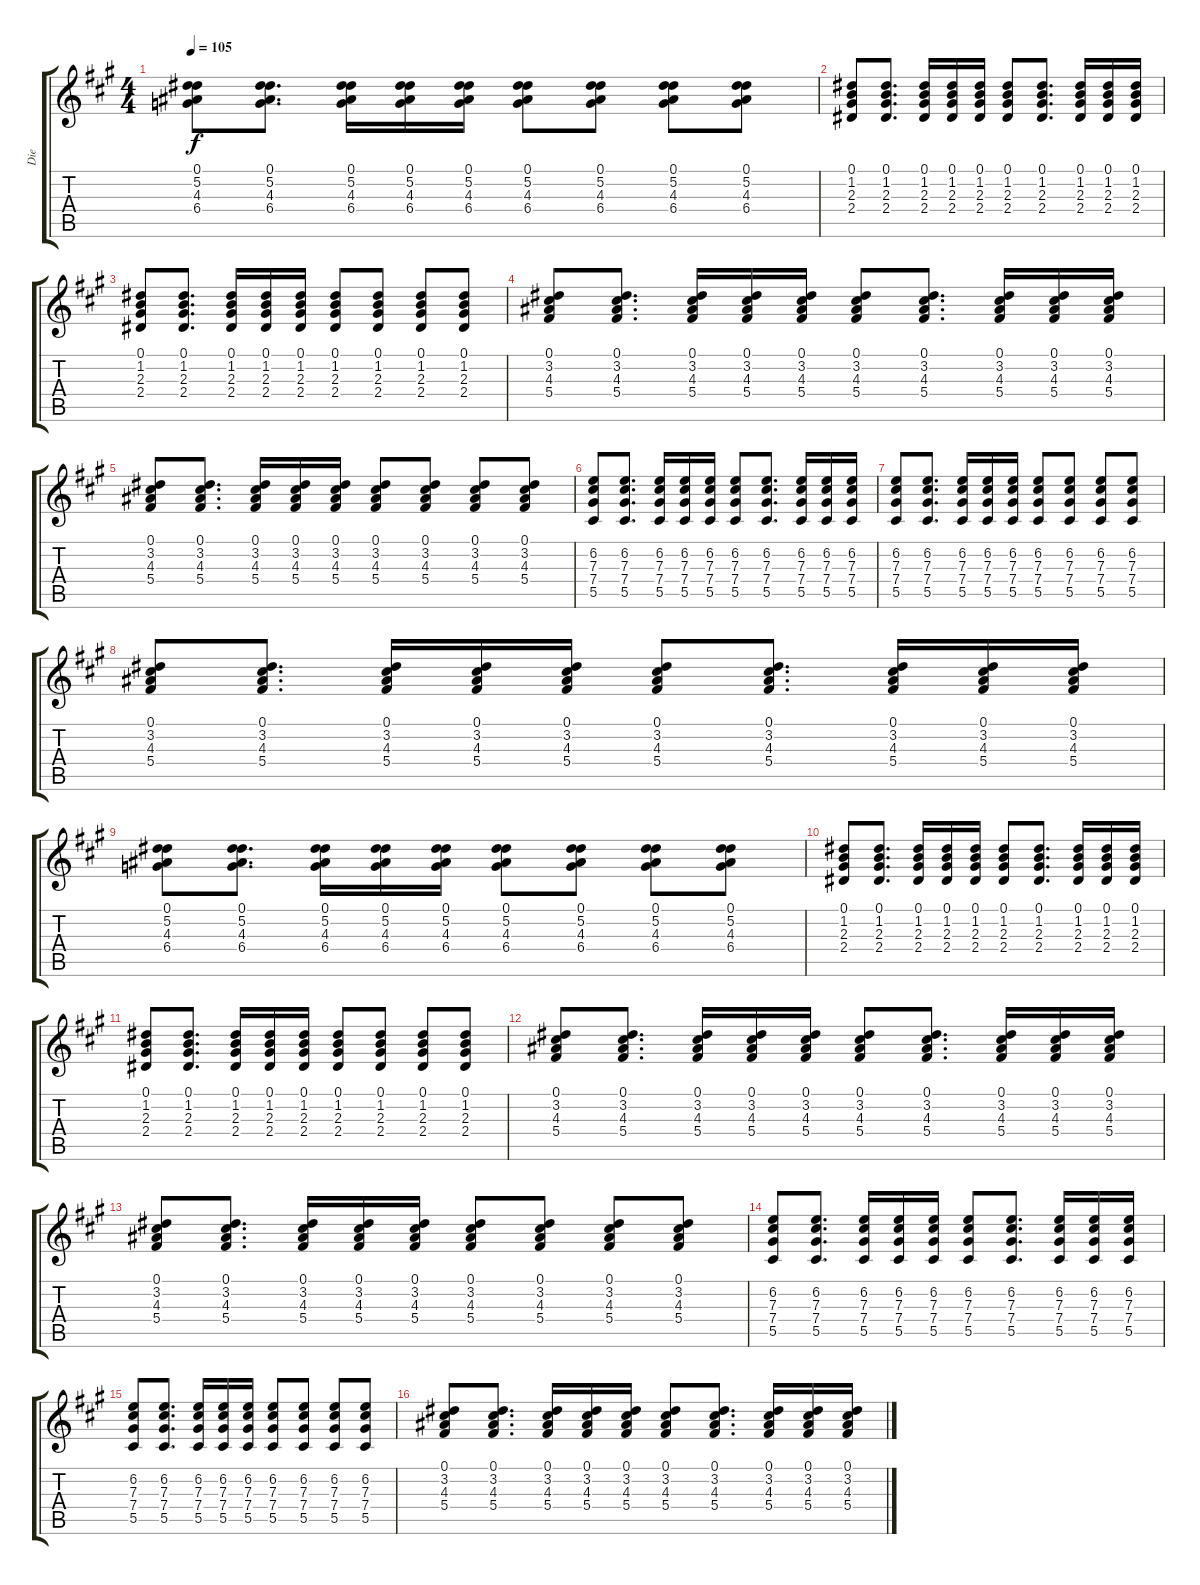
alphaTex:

\track ("Die" "Die") {instrument acousticguitarsteel}
\staff {score tabs}
\tuning (Eb4 Bb3 Gb3 Db3 Ab2 Db2) {hide}
\ts (4 4)
\tempo 105
\clef g2
\ks f#minor
(0.1 5.2 4.3 6.4).8{dy f} (0.1 5.2 4.3 6.4).8{d} (0.1 5.2 4.3 6.4).16 (0.1 5.2 4.3 6.4).16 (0.1 5.2 4.3 6.4).16 (0.1 5.2 4.3 6.4).8 (0.1 5.2 4.3 6.4).8 (0.1 5.2 4.3 6.4).8 (0.1 5.2 4.3 6.4).8 |
(0.1 1.2 2.3 2.4).8 (0.1 1.2 2.3 2.4).8{d} (0.1 1.2 2.3 2.4).16 (0.1 1.2 2.3 2.4).16 (0.1 1.2 2.3 2.4).16 (0.1 1.2 2.3 2.4).8 (0.1 1.2 2.3 2.4).8{d} (0.1 1.2 2.3 2.4).16 (0.1 1.2 2.3 2.4).16 (0.1 1.2 2.3 2.4).16 |
(0.1 1.2 2.3 2.4).8{volume 4} (0.1 1.2 2.3 2.4).8{d} (0.1 1.2 2.3 2.4).16 (0.1 1.2 2.3 2.4).16 (0.1 1.2 2.3 2.4).16 (0.1 1.2 2.3 2.4).8 (0.1 1.2 2.3 2.4).8 (0.1 1.2 2.3 2.4).8 (0.1 1.2 2.3 2.4).8 |
(0.1 3.2 4.3 5.4).8 (0.1 3.2 4.3 5.4).8{d} (0.1 3.2 4.3 5.4).16 (0.1 3.2 4.3 5.4).16 (0.1 3.2 4.3 5.4).16 (0.1 3.2 4.3 5.4).8 (0.1 3.2 4.3 5.4).8{d} (0.1 3.2 4.3 5.4).16 (0.1 3.2 4.3 5.4).16 (0.1 3.2 4.3 5.4).16 |
(0.1 3.2 4.3 5.4).8 (0.1 3.2 4.3 5.4).8{d} (0.1 3.2 4.3 5.4).16 (0.1 3.2 4.3 5.4).16 (0.1 3.2 4.3 5.4).16 (0.1 3.2 4.3 5.4).8 (0.1 3.2 4.3 5.4).8 (0.1 3.2 4.3 5.4).8 (0.1 3.2 4.3 5.4).8 |
(6.2 7.3 7.4 5.5).8 (6.2 7.3 7.4 5.5).8{d} (6.2 7.3 7.4 5.5).16 (6.2 7.3 7.4 5.5).16 (6.2 7.3 7.4 5.5).16 (6.2 7.3 7.4 5.5).8 (6.2 7.3 7.4 5.5).8{d} (6.2 7.3 7.4 5.5).16 (6.2 7.3 7.4 5.5).16 (6.2 7.3 7.4 5.5).16 |
(6.2 7.3 7.4 5.5).8{volume 2} (6.2 7.3 7.4 5.5).8{d} (6.2 7.3 7.4 5.5).16 (6.2 7.3 7.4 5.5).16 (6.2 7.3 7.4 5.5).16 (6.2 7.3 7.4 5.5).8 (6.2 7.3 7.4 5.5).8 (6.2 7.3 7.4 5.5).8 (6.2 7.3 7.4 5.5).8 |
(0.1 3.2 4.3 5.4).8 (0.1 3.2 4.3 5.4).8{d} (0.1 3.2 4.3 5.4).16 (0.1 3.2 4.3 5.4).16 (0.1 3.2 4.3 5.4).16 (0.1 3.2 4.3 5.4).8 (0.1 3.2 4.3 5.4).8{d} (0.1 3.2 4.3 5.4).16 (0.1 3.2 4.3 5.4).16 (0.1 3.2 4.3 5.4).16 |
(0.1 5.2 4.3 6.4).8 (0.1 5.2 4.3 6.4).8{d} (0.1 5.2 4.3 6.4).16 (0.1 5.2 4.3 6.4).16 (0.1 5.2 4.3 6.4).16 (0.1 5.2 4.3 6.4).8 (0.1 5.2 4.3 6.4).8 (0.1 5.2 4.3 6.4).8 (0.1 5.2 4.3 6.4).8 |
(0.1 1.2 2.3 2.4).8 (0.1 1.2 2.3 2.4).8{d} (0.1 1.2 2.3 2.4).16 (0.1 1.2 2.3 2.4).16 (0.1 1.2 2.3 2.4).16 (0.1 1.2 2.3 2.4).8 (0.1 1.2 2.3 2.4).8{d} (0.1 1.2 2.3 2.4).16 (0.1 1.2 2.3 2.4).16 (0.1 1.2 2.3 2.4).16 |
(0.1 1.2 2.3 2.4).8{volume 1} (0.1 1.2 2.3 2.4).8{d} (0.1 1.2 2.3 2.4).16 (0.1 1.2 2.3 2.4).16 (0.1 1.2 2.3 2.4).16 (0.1 1.2 2.3 2.4).8 (0.1 1.2 2.3 2.4).8 (0.1 1.2 2.3 2.4).8 (0.1 1.2 2.3 2.4).8 |
(0.1 3.2 4.3 5.4).8 (0.1 3.2 4.3 5.4).8{d} (0.1 3.2 4.3 5.4).16 (0.1 3.2 4.3 5.4).16 (0.1 3.2 4.3 5.4).16 (0.1 3.2 4.3 5.4).8 (0.1 3.2 4.3 5.4).8{d} (0.1 3.2 4.3 5.4).16 (0.1 3.2 4.3 5.4).16 (0.1 3.2 4.3 5.4).16 |
(0.1 3.2 4.3 5.4).8 (0.1 3.2 4.3 5.4).8{d} (0.1 3.2 4.3 5.4).16 (0.1 3.2 4.3 5.4).16 (0.1 3.2 4.3 5.4).16 (0.1 3.2 4.3 5.4).8 (0.1 3.2 4.3 5.4).8 (0.1 3.2 4.3 5.4).8 (0.1 3.2 4.3 5.4).8 |
(6.2 7.3 7.4 5.5).8 (6.2 7.3 7.4 5.5).8{d} (6.2 7.3 7.4 5.5).16 (6.2 7.3 7.4 5.5).16 (6.2 7.3 7.4 5.5).16 (6.2 7.3 7.4 5.5).8 (6.2 7.3 7.4 5.5).8{d} (6.2 7.3 7.4 5.5).16 (6.2 7.3 7.4 5.5).16 (6.2 7.3 7.4 5.5).16 |
(6.2 7.3 7.4 5.5).8{volume 0} (6.2 7.3 7.4 5.5).8{d} (6.2 7.3 7.4 5.5).16 (6.2 7.3 7.4 5.5).16 (6.2 7.3 7.4 5.5).16 (6.2 7.3 7.4 5.5).8 (6.2 7.3 7.4 5.5).8 (6.2 7.3 7.4 5.5).8 (6.2 7.3 7.4 5.5).8 |
(0.1 3.2 4.3 5.4).8 (0.1 3.2 4.3 5.4).8{d} (0.1 3.2 4.3 5.4).16 (0.1 3.2 4.3 5.4).16 (0.1 3.2 4.3 5.4).16 (0.1 3.2 4.3 5.4).8 (0.1 3.2 4.3 5.4).8{d} (0.1 3.2 4.3 5.4).16 (0.1 3.2 4.3 5.4).16 (0.1 3.2 4.3 5.4).16
